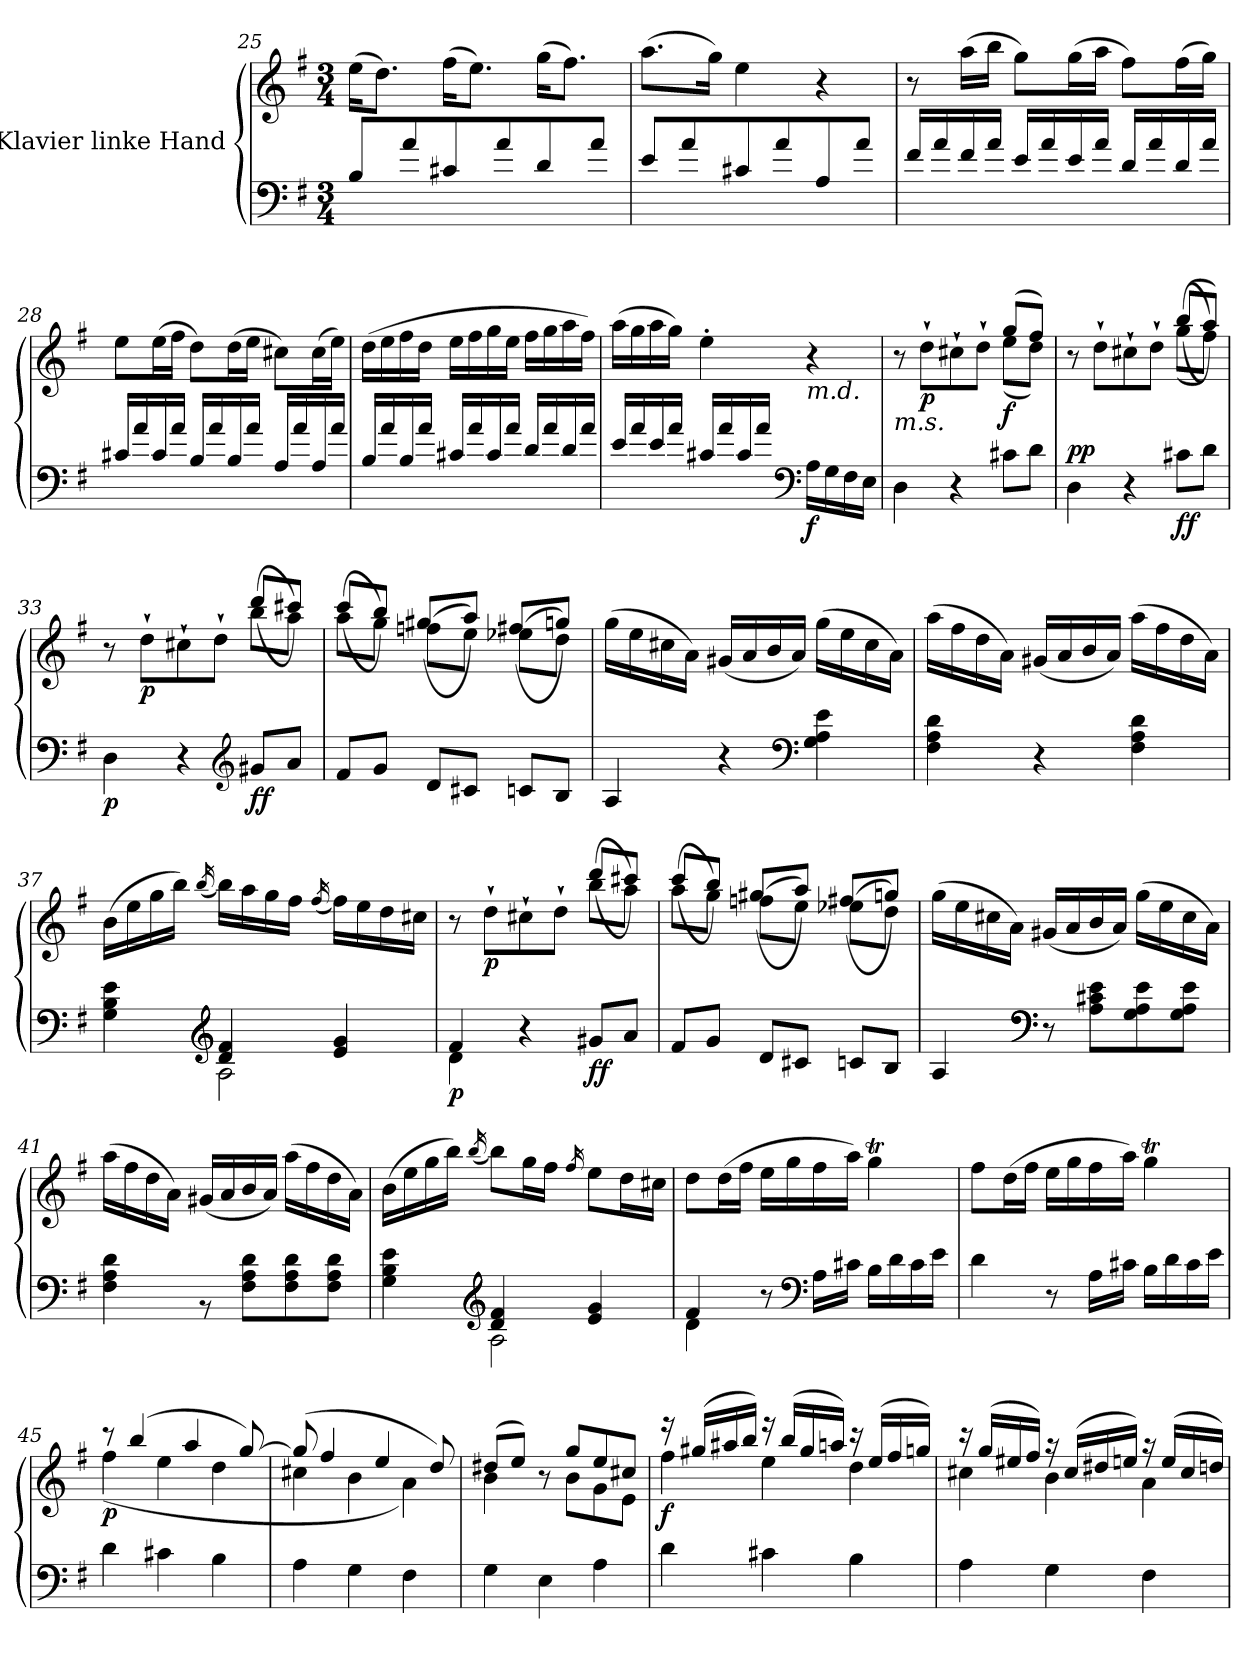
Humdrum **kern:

**kern	**kern	**dynam
*part1	*part1	*part1
*staff2	*staff1	*staff1/2
*I"Klavier linke Hand	*	*
*clefF4	*clefG2	*
*k[f#]	*k[f#]	*
*M3/4	*M3/4	*
=25	=25	=25
8B/L	(>16ee\KL	.
.	8.dd\J)	.
8a/	.	.
8c#X/	(>16ff#\KL	.
.	8.ee\J)	.
8a/	.	.
8d/	(>16gg\KL	.
.	8.ff#\J)	.
8a/J	.	.
=26	=26	=26
8e/L	(>8.aa\L	.
8a/	.	.
.	16gg\Jk)	.
8c#X/	4ee\	.
8a/	.	.
8A/	4r	.
8a/J	.	.
=27	=27	=27
16f#/LL	8r	.
16a/	.	.
16f#/	(>16aa\LL	.
16a/JJ	16bb\JJ	.
16e/LL	8gg\L)	.
16a/	.	.
16e/	(>16gg\L	.
16a/JJ	16aa\JJ	.
16d/LL	8ff#\L)	.
16a/	.	.
16d/	(>16ff#\L	.
16a/JJ	16gg\JJ)	.
=28	=28	=28
16c#X/LL	8ee\L	.
16a/	.	.
16c#/	(>16ee\L	.
16a/JJ	16ff#\JJ	.
16B/LL	8dd\L)	.
16a/	.	.
16B/	(>16dd\L	.
16a/JJ	16ee\JJ	.
16A/LL	8cc#X\L)	.
16a/	.	.
16A/	(>16cc#\L	.
16a/JJ	16ee\JJ)	.
=29	=29	=29
16B/LL	(>16dd\LL	.
16a/	16ee\	.
16B/	16ff#\	.
16a/JJ	16dd\JJ	.
16c#X/LL	16ee\LL	.
16a/	16ff#\	.
16c#/	16gg\	.
16a/JJ	16ee\JJ	.
16d/LL	16ff#\LL	.
16a/	16gg\	.
16d/	16aa\	.
16a/JJ	16ff#\JJ)	.
=30	=30	=30
16e/LL	(>16aa\LL	.
16a/	16gg\	.
16e/	16aa\	.
16a/JJ	16gg\JJ)	.
16c#X/LL	4ee'\	.
16a/	.	.
16c#/	.	.
16a/JJ	.	.
*clefF4	*	*
!	!LO:TX:b:i:t=m.d.	!
!	!	!LO:DY:b=2
16A\LL	4r	f
16G\	.	.
16F#\	.	.
16E\JJ	.	.
=31	=31	=31
*	*^	*
!	!LO:TX:b:i:t=m.s.	!	!
4D\	8r	2ryy	.
!	!	!	!LO:DY:b
.	8dd`\L	.	p
4r	8cc#X`\	.	.
.	8dd`\J	.	.
!	!	!	!LO:DY:b
8c#X\L	(>8gg/L	(<8ee\L	f
8d\J	8ff#/J)	8dd\J)	.
=32	=32	=32	=32
!	!	!	!LO:DY:b=2
!	!	!	!LO:DY:n=1:a=2
4D\	8r	2ryy	p p
.	8dd`\L	.	.
4r	8cc#X`\	.	.
.	8dd`\J	.	.
!	!	!	!LO:DY:n=2:b=2
!	!	!	!LO:DY:n=3:b
8c#X\L	(<(<8gg\L	(>(>8bb/L	f f
8d\J	8ff#\J))	8aa/J))	.
=33	=33	=33	=33
!	!	!	!LO:DY:b=2
4D\	8r	2ryy	p
!	!	!	!LO:DY:b
.	8dd`\L	.	p
4r	8cc#X`\	.	.
.	8dd`\J	.	.
*clefG2	*	*	*
!	!	!	!LO:DY:b=2
!	!	!	!LO:DY:n=1:b
8g#X/L	(<8bb\L	(>8ddd/L	f f
8a/J	8aa\J)	8ccc#X/J)	.
=34	=34	=34	=34
8f#/L	(<8aa\L	(>8ccc/L	.
8g/J	8gg\J)	8bb/J)	.
8d/L	(<8ffn\L	(>8gg#X/L	.
8c#X/J	8ee\J)	8aa/J)	.
8cn/L	(<8ee-X\L	(>8ff#X/L	.
8B/J	8dd\J)	8ggn/J)	.
*	*v	*v	*
=35	=35	=35
4A/	(>16gg\LL	.
.	16ee\	.
.	16cc#X\	.
.	16a\JJ)	.
4r	(<16g#X/LL	.
.	16a/	.
.	16b/	.
.	16a/JJ)	.
*clefF4	*	*
4G\ 4A\ 4e\	(>16gg\LL	.
.	16ee\	.
.	16cc#\	.
.	16a\JJ)	.
=36	=36	=36
4F#\ 4A\ 4d\	(>16aa\LL	.
.	16ff#\	.
.	16dd\	.
.	16a\JJ)	.
4r	(<16g#X/LL	.
.	16a/	.
.	16b/	.
.	16a/JJ)	.
4F#\ 4A\ 4d\	(>16aa\LL	.
.	16ff#\	.
.	16dd\	.
.	16a\JJ)	.
=37	=37	=37
*^	*	*
4ryy	4G\ 4B\ 4e\	(>16b\LL	.
.	.	16ee\	.
.	.	16gg\	.
.	.	16bb\JJ)	.
*clefG2	*	*	*
.	.	(<16qbb/	.
4d/ 4f#/	2A\	16bb\LL)	.
.	.	16aa\	.
.	.	16gg\	.
.	.	16ff#\JJ	.
.	.	(<16qff#/	.
4e/ 4g/	.	16ff#\LL)	.
.	.	16ee\	.
.	.	16dd\	.
.	.	16cc#X\JJ	.
=38	=38	=38	=38
*	*	*^	*
!	!	!	!	!LO:DY:b=2
4f#/	4d\	8r	2ryy	p
!	!	!	!	!LO:DY:b
.	.	8dd`\L	.	p
4r	4ryy	8cc#X`\	.	.
.	.	8dd`\J	.	.
!	!	!	!	!LO:DY:b=2
!	!	!	!	!LO:DY:n=1:b
4ryy	8g#X/L	(<8bb\L	(>8ddd/L	f f
.	8a/J	8aa\J)	8ccc#X/J)	.
=39	=39	=39	=39	=39
4ryy	8f#/L	(<8aa\L	(>8ccc/L	.
.	8g/J	8gg\J)	8bb/J)	.
4ryy	8d/L	(<8ffn\L	(>8gg#X/L	.
.	8c#X/J	8ee\J)	8aa/J)	.
4ryy	8cn/L	(<8ee-X\L	(>8ff#X/L	.
.	8B/J	8dd\J)	8ggn/J)	.
*	*	*v	*v	*
=40	=40	=40	=40
4ryy	4A/	(>16gg\LL	.
.	.	16ee\	.
.	.	16cc#X\	.
.	.	16a\JJ)	.
*clefF4	*	*	*
8r	8ryy	(<16g#X/LL	.
.	.	16a/	.
8ryy	8A\ 8c#X\ 8e\L	16b/	.
.	.	16a/JJ)	.
4ryy	8G\ 8A\ 8e\	(>16gg\LL	.
.	.	16ee\	.
.	8G\ 8A\ 8e\J	16cc#\	.
.	.	16a\JJ)	.
=41	=41	=41	=41
2.ryy	4F#\ 4A\ 4d\	(>16aa\LL	.
.	.	16ff#\	.
.	.	16dd\	.
.	.	16a\JJ)	.
.	8r	(<16g#X/LL	.
.	.	16a/	.
.	8F#\ 8A\ 8d\L	16b/	.
.	.	16a/JJ)	.
.	8F#\ 8A\ 8d\	(>16aa\LL	.
.	.	16ff#\	.
.	8F#\ 8A\ 8d\J	16dd\	.
.	.	16a\JJ)	.
=42	=42	=42	=42
4ryy	4G\ 4B\ 4e\	(>16b\LL	.
.	.	16ee\	.
.	.	16gg\	.
.	.	16bb\JJ)	.
*clefG2	*	*	*
.	.	(<16qbb/	.
4d/ 4f#/	2A\	8bb\L)	.
.	.	16gg\L	.
.	.	16ff#\JJ	.
.	.	16qff#/	.
4e/ 4g/	.	8ee\L	.
.	.	16dd\L	.
.	.	16cc#X\JJ	.
=43	=43	=43	=43
4f#/	4d\	8dd\L	.
.	.	(>16dd\L	.
.	.	16ff#\JJ	.
8r	2ryy	16ee\LL	.
.	.	16gg\	.
*clefF4	*	*	*
16A\LL	.	16ff#\	.
16c#X\JJ	.	16aa\JJ)	.
16B\LL	.	4ggT\	.
16d\	.	.	.
16c#\	.	.	.
16e\JJ	.	.	.
*v	*v	*	*
=44	=44	=44
4d\	8ff#\L	.
.	(>16dd\L	.
.	16ff#\JJ	.
8r	16ee\LL	.
.	16gg\	.
16A\LL	16ff#\	.
16c#X\JJ	16aa\JJ)	.
16B\LL	4ggT\	.
16d\	.	.
16c#\	.	.
16e\JJ	.	.
=45	=45	=45
*	*^	*
!	!	!	!LO:DY:b
4d\	8r	(<4ff#\	p
.	(>4bb/	.	.
4c#X\	.	4ee\	.
.	4aa/	.	.
4B\	.	4dd\	.
.	[8gg/)	.	.
=46	=46	=46	=46
4A\	(>8gg/]	4cc#X\	.
.	4ff#/	.	.
4G\	.	4b\	.
.	4ee/	.	.
4F#\	.	4a\)	.
.	8dd/)	.	.
=47	=47	=47	=47
4G\	(>8dd#X/L	4b\	.
.	8ee/J)	.	.
4E\	8r	8ryy	.
.	8gg/L	8b\L	.
4A\	8ee/	8g\	.
.	8cc#X/J	8e\J	.
=48	=48	=48	=48
!	!	!	!LO:DY:b
4d\	16r	4ff#\	f
.	(>16gg#X/LL	.	.
.	16aa#X/	.	.
.	16bb/JJ)	.	.
4c#X\	16r	4ee\	.
.	(>16bb/LL	.	.
.	16gg#/	.	.
.	16aan/JJ)	.	.
4B\	16r	4dd\	.
.	(>16ee/LL	.	.
.	16ff#/	.	.
.	16ggn/JJ)	.	.
=49	=49	=49	=49
4A\	16r	4cc#X\	.
.	(>16gg/LL	.	.
.	16ee#X/	.	.
.	16ff#/JJ)	.	.
4G\	16r	4b\	.
.	(>16cc#/LL	.	.
.	16dd#X/	.	.
.	16een/JJ)	.	.
4F#\	16r	4a\	.
.	(>16ee/LL	.	.
.	16cc#/	.	.
.	16ddn/JJ)	.	.
*	*v	*v	*
=	=	=
*-	*-	*-
